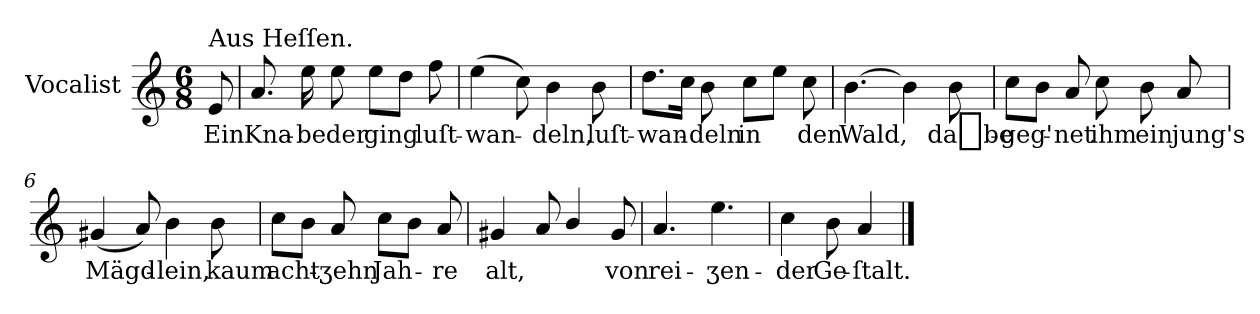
**kern	**text
*part1	*part1
*staff1	*staff1
*I"Vocalist	*
*k[]	*
*a:	*
*M6/8	*
=	=
!LO:TX:a:t=Aus Heſſen.	!
8e	Ein
=1	=1
8.a	Kna-
16ee	-be
8ee	der
8eeL	ging
8ddJ	.
8ff	luſt-
=2	=2
(4ee	-wan-
8cc)	.
4b	-deln,
8b	luſt-
=3	=3
8.ddL	-wan-
16ccJk	.
8b	-deln
8ccL	in
8eeJ	.
8cc	den
=4	=4
[4.b	Wald,
4b]	.
8b	da_be-
=5	=5
8ccL	-geg'-
8bJ	.
8a	-net
8cc	ihm
8b	ein
8a	jung's
=6	=6
(4g#X	Mägd-
8a)	.
4b	-lein,
8b	kaum
=7	=7
8ccL	acht-
8bJ	.
8a	-ʒehn
8ccL	Jah-
8bJ	.
8a	-re
=8	=8
4g#X	alt,
8a	.
4b/	.
8g#	von
=9	=9
4.a	rei-
4.ee	-ʒen-
=10	=10
4cc	-der
8b	Ge-
4a	-ſtalt.
==	==
*-	*-
